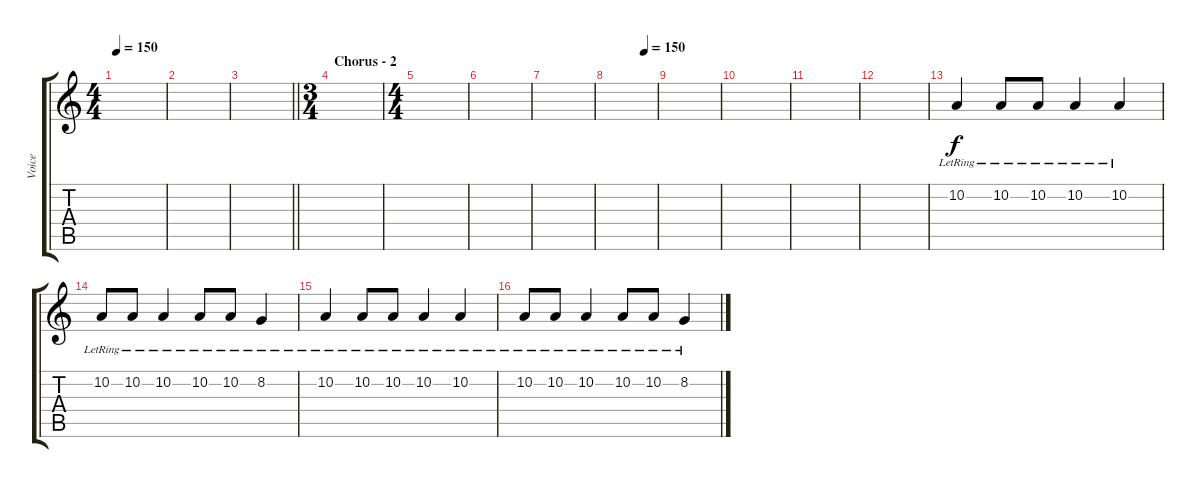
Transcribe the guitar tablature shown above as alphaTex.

\track ("Voice" "Voice") {instrument fx4atmosphere}
\staff {score tabs}
\tuning (E4 B3 G3 D3 A2 E2) {hide}
\ts (4 4)
\tempo 150
\clef g2
\ks c
|
|
\barLineRight lightlight
|
\ts (3 4)
\section ("" "Chorus - 2")
|
\ts (4 4)
|
|
|
\tempo (150 0.75)
|
|
|
|
|
10.2{lr}.4 10.2{lr}.8 10.2{lr}.8 10.2{lr}.4 10.2{lr}.4 |
10.2{lr}.8 10.2{lr}.8 10.2{lr}.4 10.2{lr}.8 10.2{lr}.8 8.2{lr}.4 |
10.2{lr}.4 10.2{lr}.8 10.2{lr}.8 10.2{lr}.4 10.2{lr}.4 |
10.2{lr}.8 10.2{lr}.8 10.2{lr}.4 10.2{lr}.8 10.2{lr}.8 8.2{lr}.4
